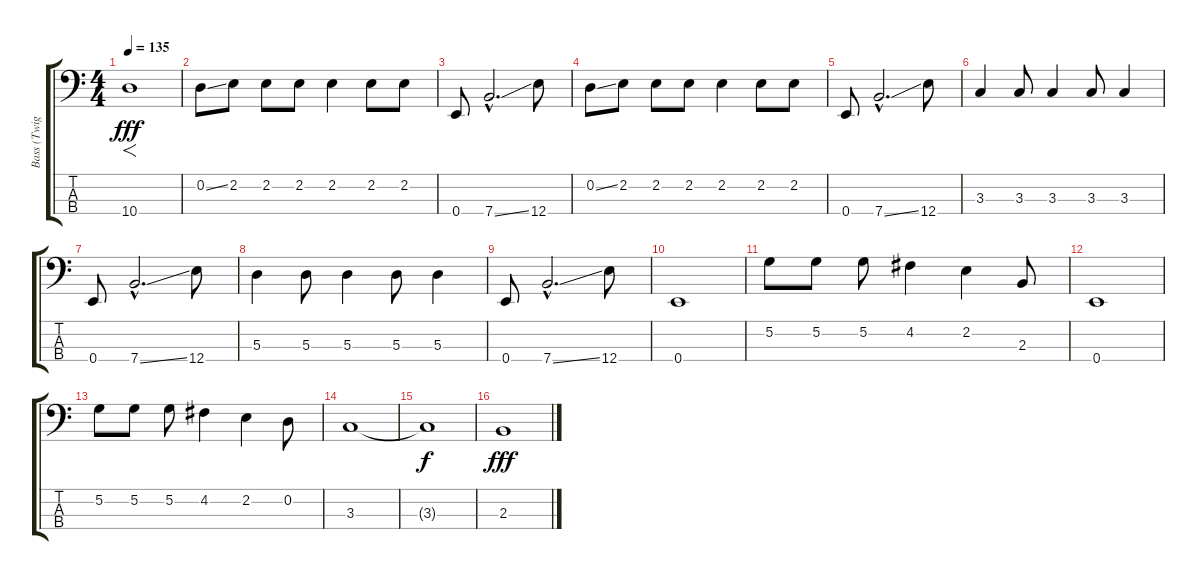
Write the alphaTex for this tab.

\track ("Bass (Twiggy Ramirez)" "Bass (Twig") {instrument electricbassfinger}
\staff {score tabs}
\tuning (G2 D2 A1 E1) {hide}
\ts (4 4)
\tempo 135
\clef f4
\ks c
10.4.1{f dy fff instrument electricbassfinger} |
0.2{ss}.8 2.2.8 2.2.8 2.2.8 2.2.4 2.2.8 2.2.8 |
0.4.8 7.4{ss hac}.2{d} 12.4.8 |
0.2{ss}.8 2.2.8 2.2.8 2.2.8 2.2.4 2.2.8 2.2.8 |
0.4.8 7.4{ss hac}.2{d} 12.4.8 |
3.3.4 3.3.8 3.3.4 3.3.8 3.3.4 |
0.4.8 7.4{ss hac}.2{d} 12.4.8 |
5.3.4 5.3.8 5.3.4 5.3.8 5.3.4 |
0.4.8 7.4{ss hac}.2{d} 12.4.8 |
0.4.1{volume 16 instrument synthbass2} |
5.2.8 5.2.8 5.2.8 4.2.4 2.2.4 2.3.8 |
0.4.1 |
5.2.8 5.2.8 5.2.8 4.2.4 2.2.4 0.2.8 |
3.3.1 |
3.3{t}.1{dy f} |
2.3.1{dy fff}
